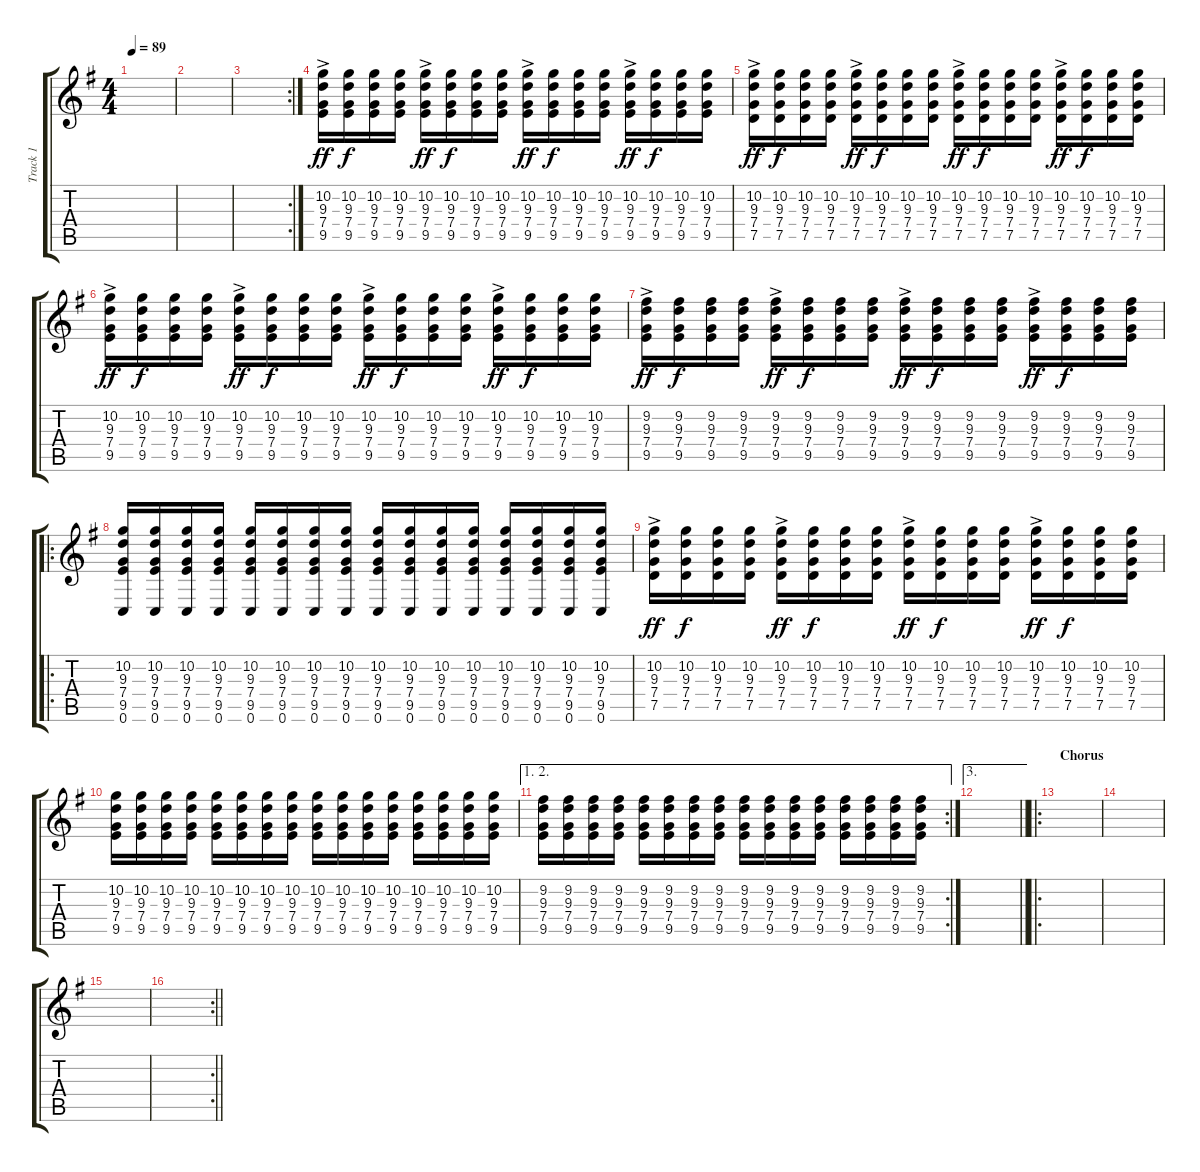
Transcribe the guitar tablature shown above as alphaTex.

\track ("Track 1" "Track 1") {instrument electricguitarclean}
\staff {score tabs}
\tuning (D4 A3 F3 C3 G2 C2) {hide}
\ts (4 4)
\tempo 89
\clef g2
\ks g
|
|
\rc 2
|
(10.2{ac} 9.3{ac} 7.4{ac} 9.5{ac}).16{dy ff} (10.2 9.3 7.4 9.5).16{dy f} (10.2 9.3 7.4 9.5).16 (10.2 9.3 7.4 9.5).16 (10.2{ac} 9.3{ac} 7.4{ac} 9.5{ac}).16{dy ff} (10.2 9.3 7.4 9.5).16{dy f} (10.2 9.3 7.4 9.5).16 (10.2 9.3 7.4 9.5).16 (10.2{ac} 9.3{ac} 7.4{ac} 9.5{ac}).16{dy ff} (10.2 9.3 7.4 9.5).16{dy f} (10.2 9.3 7.4 9.5).16 (10.2 9.3 7.4 9.5).16 (10.2{ac} 9.3{ac} 7.4{ac} 9.5{ac}).16{dy ff} (10.2 9.3 7.4 9.5).16{dy f} (10.2 9.3 7.4 9.5).16 (10.2 9.3 7.4 9.5).16 |
(10.2{ac} 9.3{ac} 7.4{ac} 7.5{ac}).16{dy ff} (10.2 9.3 7.4 7.5).16{dy f} (10.2 9.3 7.4 7.5).16 (10.2 9.3 7.4 7.5).16 (10.2{ac} 9.3{ac} 7.4{ac} 7.5{ac}).16{dy ff} (10.2 9.3 7.4 7.5).16{dy f} (10.2 9.3 7.4 7.5).16 (10.2 9.3 7.4 7.5).16 (10.2{ac} 9.3{ac} 7.4{ac} 7.5{ac}).16{dy ff} (10.2 9.3 7.4 7.5).16{dy f} (10.2 9.3 7.4 7.5).16 (10.2 9.3 7.4 7.5).16 (10.2{ac} 9.3{ac} 7.4{ac} 7.5{ac}).16{dy ff} (10.2 9.3 7.4 7.5).16{dy f} (10.2 9.3 7.4 7.5).16 (10.2 9.3 7.4 7.5).16 |
(10.2{ac} 9.3{ac} 7.4{ac} 9.5{ac}).16{dy ff} (10.2 9.3 7.4 9.5).16{dy f} (10.2 9.3 7.4 9.5).16 (10.2 9.3 7.4 9.5).16 (10.2{ac} 9.3{ac} 7.4{ac} 9.5{ac}).16{dy ff} (10.2 9.3 7.4 9.5).16{dy f} (10.2 9.3 7.4 9.5).16 (10.2 9.3 7.4 9.5).16 (10.2{ac} 9.3{ac} 7.4{ac} 9.5{ac}).16{dy ff} (10.2 9.3 7.4 9.5).16{dy f} (10.2 9.3 7.4 9.5).16 (10.2 9.3 7.4 9.5).16 (10.2{ac} 9.3{ac} 7.4{ac} 9.5{ac}).16{dy ff} (10.2 9.3 7.4 9.5).16{dy f} (10.2 9.3 7.4 9.5).16 (10.2 9.3 7.4 9.5).16 |
(9.2{ac} 9.3{ac} 7.4{ac} 9.5{ac}).16{dy ff} (9.2 9.3 7.4 9.5).16{dy f} (9.2 9.3 7.4 9.5).16 (9.2 9.3 7.4 9.5).16 (9.2{ac} 9.3{ac} 7.4{ac} 9.5{ac}).16{dy ff} (9.2 9.3 7.4 9.5).16{dy f} (9.2 9.3 7.4 9.5).16 (9.2 9.3 7.4 9.5).16 (9.2{ac} 9.3{ac} 7.4{ac} 9.5{ac}).16{dy ff} (9.2 9.3 7.4 9.5).16{dy f} (9.2 9.3 7.4 9.5).16 (9.2 9.3 7.4 9.5).16 (9.2{ac} 9.3{ac} 7.4{ac} 9.5{ac}).16{dy ff} (9.2 9.3 7.4 9.5).16{dy f} (9.2 9.3 7.4 9.5).16 (9.2 9.3 7.4 9.5).16 |
\ro
(10.2 9.3 7.4 9.5 0.6).16 (10.2 9.3 7.4 9.5 0.6).16 (10.2 9.3 7.4 9.5 0.6).16 (10.2 9.3 7.4 9.5 0.6).16 (10.2 9.3 7.4 9.5 0.6).16 (10.2 9.3 7.4 9.5 0.6).16 (10.2 9.3 7.4 9.5 0.6).16 (10.2 9.3 7.4 9.5 0.6).16 (10.2 9.3 7.4 9.5 0.6).16 (10.2 9.3 7.4 9.5 0.6).16 (10.2 9.3 7.4 9.5 0.6).16 (10.2 9.3 7.4 9.5 0.6).16 (10.2 9.3 7.4 9.5 0.6).16 (10.2 9.3 7.4 9.5 0.6).16 (10.2 9.3 7.4 9.5 0.6).16 (10.2 9.3 7.4 9.5 0.6).16 |
(10.2{ac} 9.3{ac} 7.4{ac} 7.5{ac}).16{dy ff} (10.2 9.3 7.4 7.5).16{dy f} (10.2 9.3 7.4 7.5).16 (10.2 9.3 7.4 7.5).16 (10.2{ac} 9.3{ac} 7.4{ac} 7.5{ac}).16{dy ff} (10.2 9.3 7.4 7.5).16{dy f} (10.2 9.3 7.4 7.5).16 (10.2 9.3 7.4 7.5).16 (10.2{ac} 9.3{ac} 7.4{ac} 7.5{ac}).16{dy ff} (10.2 9.3 7.4 7.5).16{dy f} (10.2 9.3 7.4 7.5).16 (10.2 9.3 7.4 7.5).16 (10.2{ac} 9.3{ac} 7.4{ac} 7.5{ac}).16{dy ff} (10.2 9.3 7.4 7.5).16{dy f} (10.2 9.3 7.4 7.5).16 (10.2 9.3 7.4 7.5).16 |
(10.2 9.3 7.4 9.5).16 (10.2 9.3 7.4 9.5).16 (10.2 9.3 7.4 9.5).16 (10.2 9.3 7.4 9.5).16 (10.2 9.3 7.4 9.5).16 (10.2 9.3 7.4 9.5).16 (10.2 9.3 7.4 9.5).16 (10.2 9.3 7.4 9.5).16 (10.2 9.3 7.4 9.5).16 (10.2 9.3 7.4 9.5).16 (10.2 9.3 7.4 9.5).16 (10.2 9.3 7.4 9.5).16 (10.2 9.3 7.4 9.5).16 (10.2 9.3 7.4 9.5).16 (10.2 9.3 7.4 9.5).16 (10.2 9.3 7.4 9.5).16 |
\ae (1 2)
\rc 2
(9.2 9.3 7.4 9.5).16 (9.2 9.3 7.4 9.5).16 (9.2 9.3 7.4 9.5).16 (9.2 9.3 7.4 9.5).16 (9.2 9.3 7.4 9.5).16 (9.2 9.3 7.4 9.5).16 (9.2 9.3 7.4 9.5).16 (9.2 9.3 7.4 9.5).16 (9.2 9.3 7.4 9.5).16 (9.2 9.3 7.4 9.5).16 (9.2 9.3 7.4 9.5).16 (9.2 9.3 7.4 9.5).16 (9.2 9.3 7.4 9.5).16 (9.2 9.3 7.4 9.5).16 (9.2 9.3 7.4 9.5).16 (9.2 9.3 7.4 9.5).16 |
\ae 3
\barLineRight lightlight
|
\ro
\section ("" "Chorus")
|
|
|
\rc 2
\barLineRight lightlight
